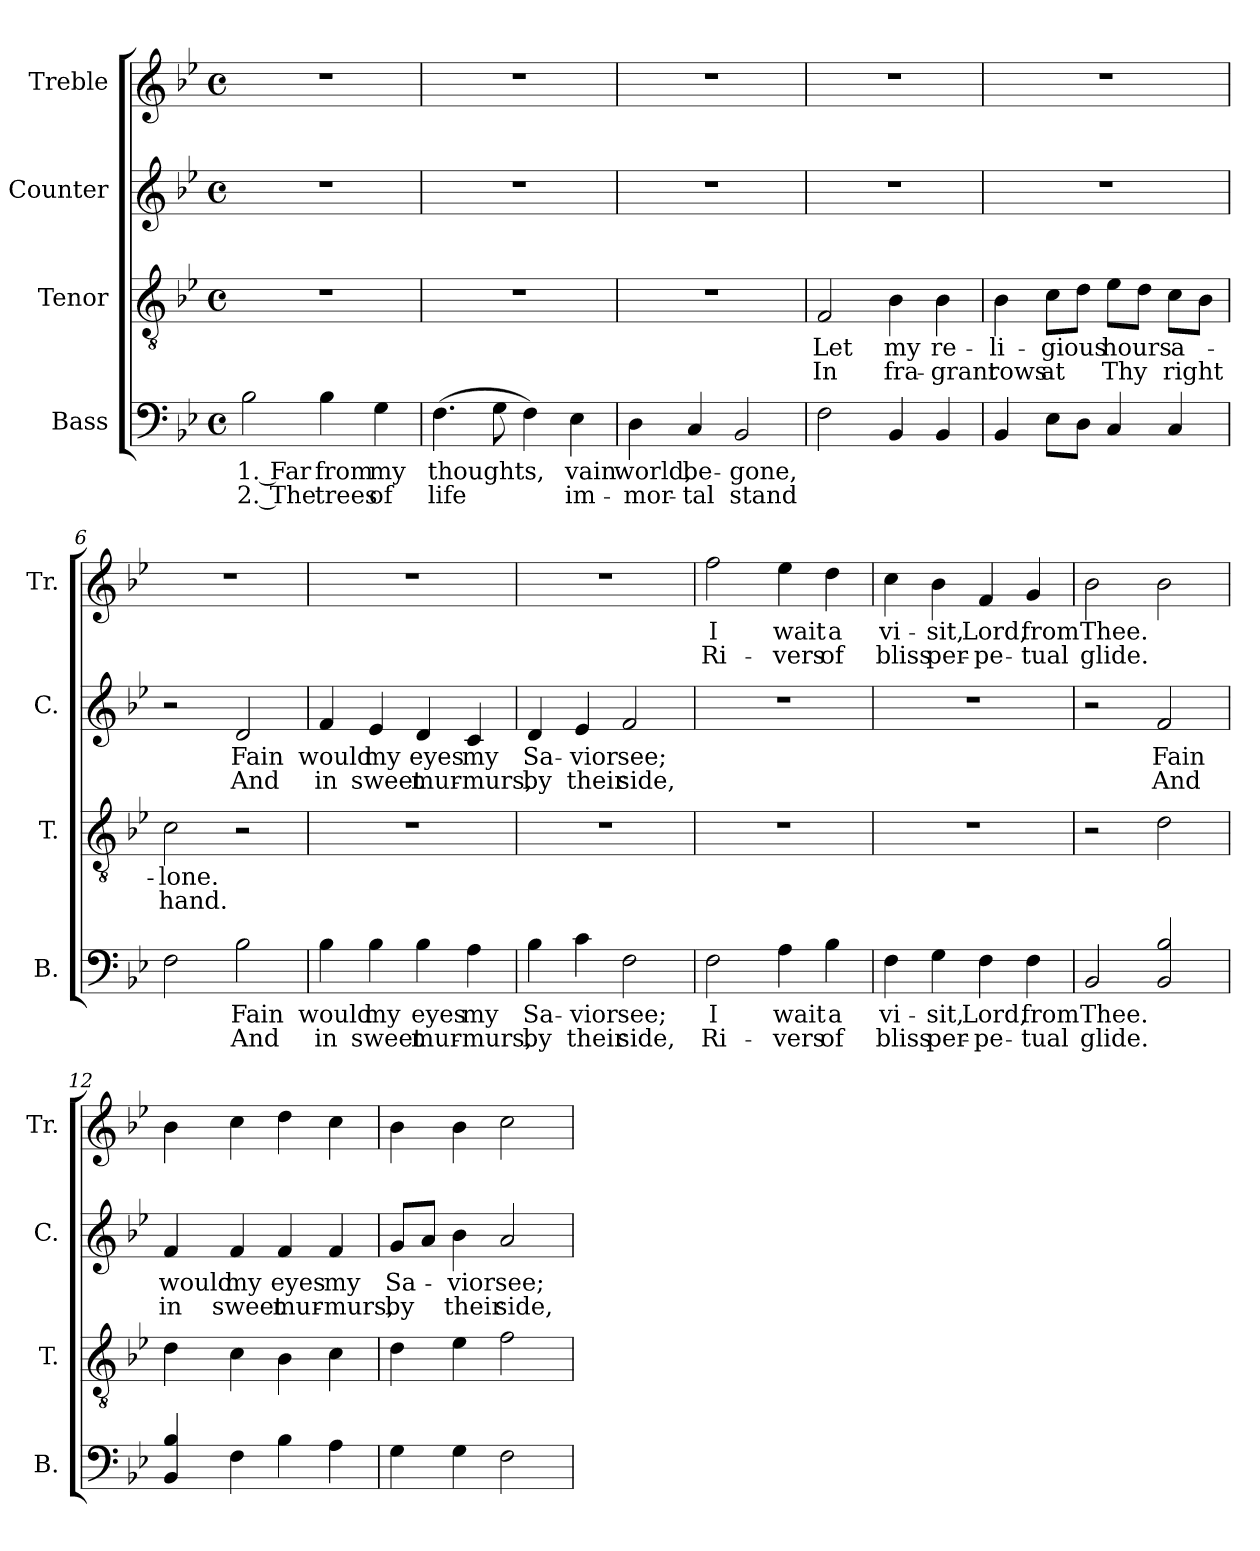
**kern	**text	**text	**kern	**text	**text	**kern	**text	**text	**kern	**text	**text
*part4	*part4	*part4	*part3	*part3	*part3	*part2	*part2	*part2	*part1	*part1	*part1
*staff4	*staff4	*staff4	*staff3	*staff3	*staff3	*staff2	*staff2	*staff2	*staff1	*staff1	*staff1
*I"Bass	*	*	*I"Tenor	*	*	*I"Counter	*	*	*I"Treble	*	*
*I'B.	*	*	*I'T.	*	*	*I'C.	*	*	*I'Tr.	*	*
*clefF4	*	*	*clefGv2	*	*	*clefG2	*	*	*clefG2	*	*
*k[b-e-]	*	*	*k[b-e-]	*	*	*k[b-e-]	*	*	*k[b-e-]	*	*
*M4/4	*	*	*M4/4	*	*	*M4/4	*	*	*M4/4	*	*
*met(c)	*	*	*met(c)	*	*	*met(c)	*	*	*met(c)	*	*
=1	=1	=1	=1	=1	=1	=1	=1	=1	=1	=1	=1
2B-\	1. Far	2. The	1r	.	.	1r	.	.	1r	.	.
4B-\	from	trees	.	.	.	.	.	.	.	.	.
4G\	my	of	.	.	.	.	.	.	.	.	.
=2	=2	=2	=2	=2	=2	=2	=2	=2	=2	=2	=2
(4.F\	thoughts,	life	1r	.	.	1r	.	.	1r	.	.
8G\	.	.	.	.	.	.	.	.	.	.	.
4F\)	.	.	.	.	.	.	.	.	.	.	.
4E-\	vain	im-	.	.	.	.	.	.	.	.	.
=3	=3	=3	=3	=3	=3	=3	=3	=3	=3	=3	=3
4D\	world,	-mor-	1r	.	.	1r	.	.	1r	.	.
4C/	be-	-tal	.	.	.	.	.	.	.	.	.
2BB-/	-gone,	stand	.	.	.	.	.	.	.	.	.
=4	=4	=4	=4	=4	=4	=4	=4	=4	=4	=4	=4
2F\	.	.	2F/	Let	In	1r	.	.	1r	.	.
4BB-/	.	.	4B-\	my	fra-	.	.	.	.	.	.
4BB-/	.	.	4B-\	re-	-grant	.	.	.	.	.	.
=5	=5	=5	=5	=5	=5	=5	=5	=5	=5	=5	=5
4BB-/	.	.	4B-\	-li-	rows	1r	.	.	1r	.	.
8E-\L	.	.	8c\L	-gious	at	.	.	.	.	.	.
8D\J	.	.	8d\J	.	.	.	.	.	.	.	.
4C/	.	.	8e-\L	hours	Thy	.	.	.	.	.	.
.	.	.	8d\J	.	.	.	.	.	.	.	.
4C/	.	.	8c\L	a-	right	.	.	.	.	.	.
.	.	.	8B-\J	.	.	.	.	.	.	.	.
=6	=6	=6	=6	=6	=6	=6	=6	=6	=6	=6	=6
2F\	.	.	2c\	-lone.	hand.	2r	.	.	1r	.	.
2B-\	Fain	And	2r	.	.	2d/	Fain	And	.	.	.
=7	=7	=7	=7	=7	=7	=7	=7	=7	=7	=7	=7
4B-\	would	in	1r	.	.	4f/	would	in	1r	.	.
4B-\	my	sweet	.	.	.	4e-/	my	sweet	.	.	.
4B-\	eyes	mur-	.	.	.	4d/	eyes	mur-	.	.	.
4A\	my	-murs,	.	.	.	4c/	my	-murs,	.	.	.
=8	=8	=8	=8	=8	=8	=8	=8	=8	=8	=8	=8
4B-\	Sa-	by	1r	.	.	4d/	Sa-	by	1r	.	.
4c\	-vior	their	.	.	.	4e-/	-vior	their	.	.	.
2F\	see;	side,	.	.	.	2f/	see;	side,	.	.	.
=9	=9	=9	=9	=9	=9	=9	=9	=9	=9	=9	=9
2F\	I	Ri-	1r	.	.	1r	.	.	2ff\	I	Ri-
4A\	wait	-vers	.	.	.	.	.	.	4ee-\	wait	-vers
4B-\	a	of	.	.	.	.	.	.	4dd\	a	of
=10	=10	=10	=10	=10	=10	=10	=10	=10	=10	=10	=10
4F\	vi-	bliss	1r	.	.	1r	.	.	4cc\	vi-	bliss
4G\	-sit,	per-	.	.	.	.	.	.	4b-\	-sit,	per-
4F\	Lord,	-pe-	.	.	.	.	.	.	4f/	Lord,	-pe-
4F\	from	-tual	.	.	.	.	.	.	4g/	from	-tual
=11	=11	=11	=11	=11	=11	=11	=11	=11	=11	=11	=11
2BB-/	Thee.	glide.	2r	.	.	2r	.	.	2b-\	Thee.	glide.
2BB-/ 2B-/	.	.	2d\	.	.	2f/	Fain	And	2b-\	.	.
=12	=12	=12	=12	=12	=12	=12	=12	=12	=12	=12	=12
4BB-/ 4B-/	.	.	4d\	.	.	4f/	would	in	4b-\	.	.
4F\	.	.	4c\	.	.	4f/	my	sweet	4cc\	.	.
4B-\	.	.	4B-\	.	.	4f/	eyes	mur-	4dd\	.	.
4A\	.	.	4c\	.	.	4f/	my	-murs,	4cc\	.	.
=13	=13	=13	=13	=13	=13	=13	=13	=13	=13	=13	=13
4G\	.	.	4d\	.	.	8g/L	Sa-	by	4b-\	.	.
.	.	.	.	.	.	8a/J	.	.	.	.	.
4G\	.	.	4e-\	.	.	4b-\	-vior	their	4b-\	.	.
2F\	.	.	2f\	.	.	2a/	see;	side,	2cc\	.	.
=	=	=	=	=	=	=	=	=	=	=	=
*-	*-	*-	*-	*-	*-	*-	*-	*-	*-	*-	*-
